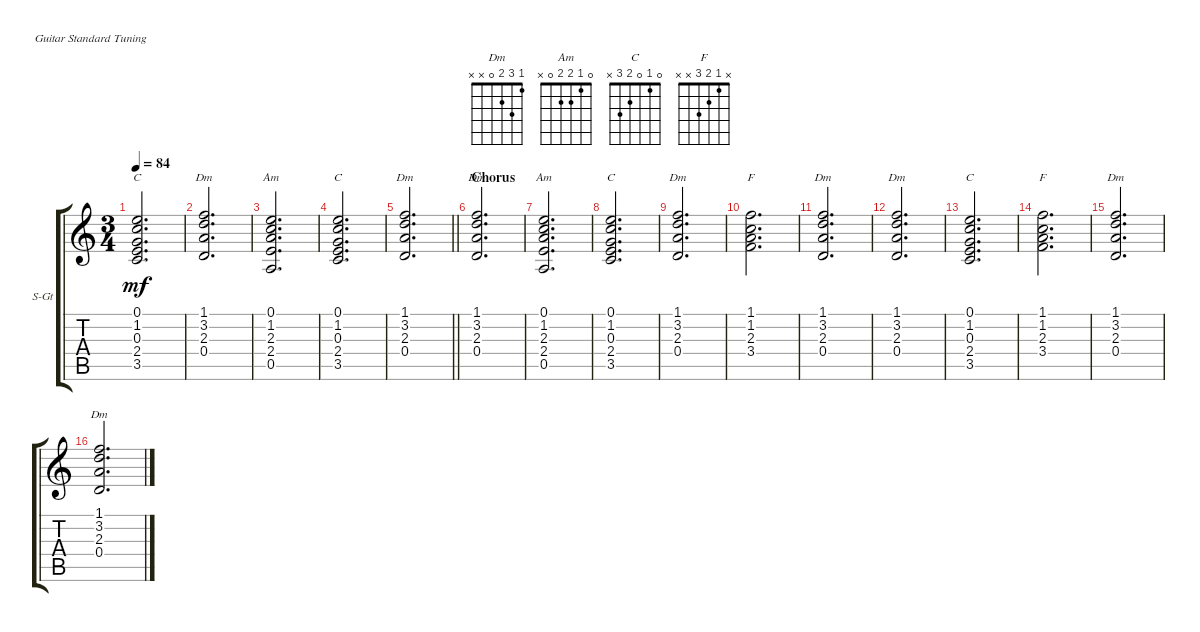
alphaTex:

\defaultSystemsLayout 4
\bracketExtendMode groupsimilarinstruments
\firstSystemTrackNameOrientation horizontal
\otherSystemsTrackNameOrientation horizontal
\track ("Chords" "S-Gt") {instrument acousticguitarsteel}
\staff {score tabs}
\tuning (E4 B3 G3 D3 A2 E2)
\chord ("Dm" 1 3 2 0 x x)
\chord ("Am" 0 1 2 2 0 x)
\chord ("C" 0 1 0 2 3 x)
\chord ("F" x 1 2 3 x x)
\ts (3 4)
\tempo 84
\clef g2
\scale
0.333333
\ks c
(3.5 2.4 0.3 1.2 0.1).2{d ch "C" dy mf} |
\scale
0.333333 (0.4 2.3 3.2 1.1).2{d ch "Dm"} |
\scale
0.333333 (0.5 2.4 2.3 1.2 0.1).2{d ch "Am"} |
\scale
0.333333 (3.5 2.4 0.3 1.2 0.1).2{d ch "C"} |
\barLineRight lightlight
(0.4 2.3 3.2 1.1).2{d ch "Dm"} |
\section ("" "Chorus")
(0.4 2.3 3.2 1.1).2{d ch "Dm"} |
(0.5 2.4 2.3 1.2 0.1).2{d ch "Am"} |
(3.5 2.4 0.3 1.2 0.1).2{d ch "C"} |
(0.4 2.3 3.2 1.1).2{d ch "Dm"} |
(3.4 2.3 1.2 1.1).2{d ch "F"} |
(0.4 2.3 3.2 1.1).2{d ch "Dm"} |
(0.4 2.3 3.2 1.1).2{d ch "Dm"} |
(3.5 2.4 0.3 1.2 0.1).2{d ch "C"} |
(3.4 2.3 1.2 1.1).2{d ch "F"} |
(0.4 2.3 3.2 1.1).2{d ch "Dm"} |
(0.4 2.3 3.2 1.1).2{d ch "Dm"}
